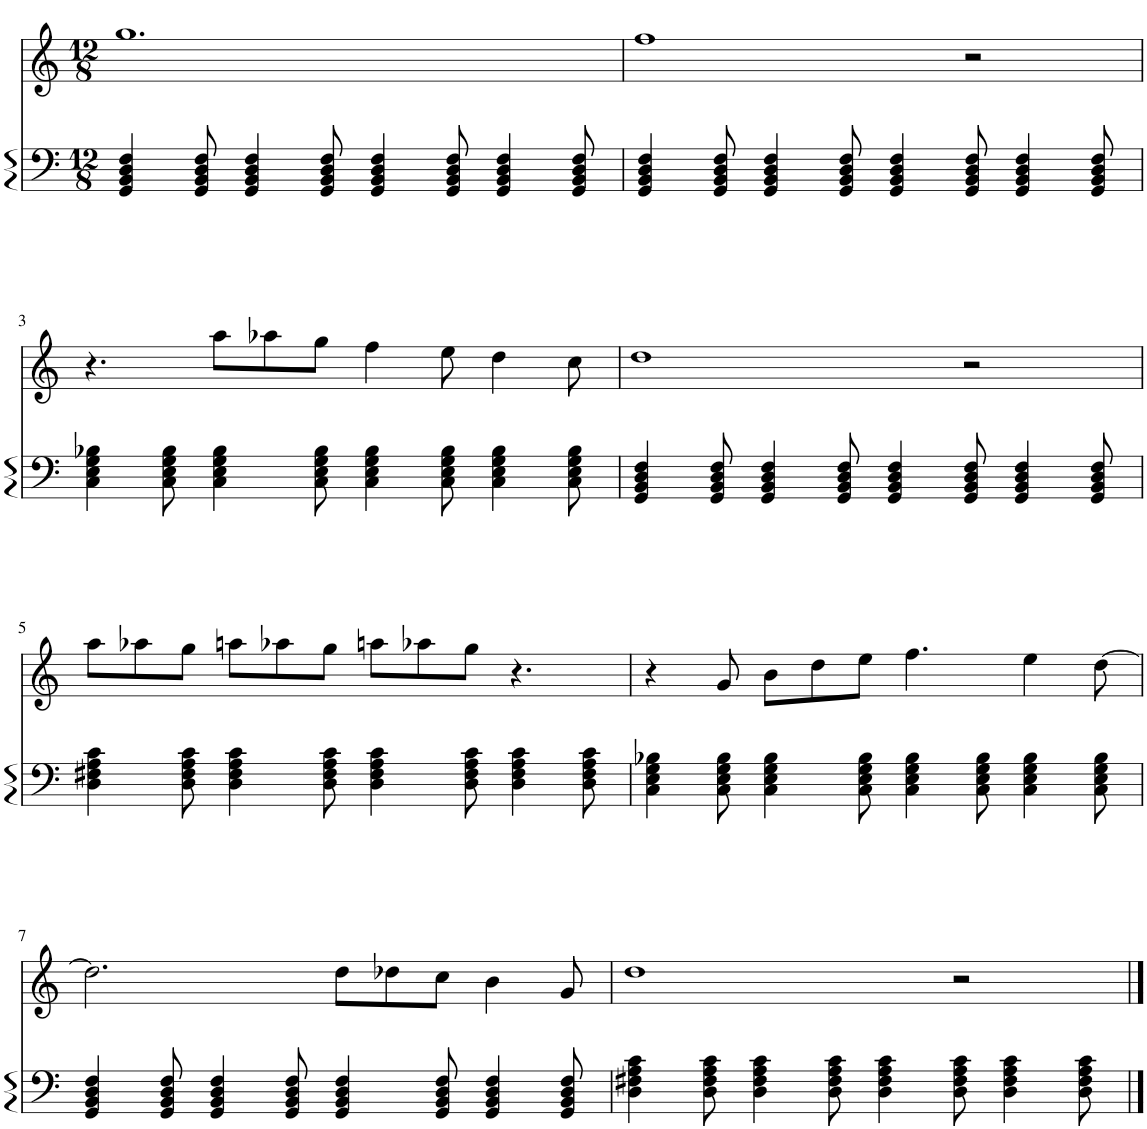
**kern	**kern
*part2	*part1
*staff2	*staff1
*I"Piano	*I"Harmonica
*I'Pno	*I'Hmca
*clefF4	*clefG2
*k[]	*k[]
*M12/8	*M12/8
=1	=1
4GG/ 4BB/ 4D/ 4F/	1.gg
8GG/ 8BB/ 8D/ 8F/	.
4GG/ 4BB/ 4D/ 4F/	.
8GG/ 8BB/ 8D/ 8F/	.
4GG/ 4BB/ 4D/ 4F/	.
8GG/ 8BB/ 8D/ 8F/	.
4GG/ 4BB/ 4D/ 4F/	.
8GG/ 8BB/ 8D/ 8F/	.
=2	=2
4GG/ 4BB/ 4D/ 4F/	1ff
8GG/ 8BB/ 8D/ 8F/	.
4GG/ 4BB/ 4D/ 4F/	.
8GG/ 8BB/ 8D/ 8F/	.
4GG/ 4BB/ 4D/ 4F/	.
8GG/ 8BB/ 8D/ 8F/	2r
4GG/ 4BB/ 4D/ 4F/	.
8GG/ 8BB/ 8D/ 8F/	.
!!LO:LB:g=z
=3	=3
4C\ 4E\ 4G\ 4B-X\	4.r
8C\ 8E\ 8G\ 8B-\	.
4C\ 4E\ 4G\ 4B-\	8aa\L
.	8aa-X\
8C\ 8E\ 8G\ 8B-\	8gg\J
4C\ 4E\ 4G\ 4B-\	4ff\
8C\ 8E\ 8G\ 8B-\	8ee\
4C\ 4E\ 4G\ 4B-\	4dd\
8C\ 8E\ 8G\ 8B-\	8cc\
=4	=4
4GG/ 4BB/ 4D/ 4F/	1dd
8GG/ 8BB/ 8D/ 8F/	.
4GG/ 4BB/ 4D/ 4F/	.
8GG/ 8BB/ 8D/ 8F/	.
4GG/ 4BB/ 4D/ 4F/	.
8GG/ 8BB/ 8D/ 8F/	2r
4GG/ 4BB/ 4D/ 4F/	.
8GG/ 8BB/ 8D/ 8F/	.
!!LO:LB:g=z
=5	=5
4D\ 4F#X\ 4A\ 4c\	8aa\L
.	8aa-X\
8D\ 8F#\ 8A\ 8c\	8gg\J
4D\ 4F#\ 4A\ 4c\	8aan\L
.	8aa-X\
8D\ 8F#\ 8A\ 8c\	8gg\J
4D\ 4F#\ 4A\ 4c\	8aan\L
.	8aa-X\
8D\ 8F#\ 8A\ 8c\	8gg\J
4D\ 4F#\ 4A\ 4c\	4.r
8D\ 8F#\ 8A\ 8c\	.
=6	=6
4C\ 4E\ 4G\ 4B-X\	4r
8C\ 8E\ 8G\ 8B-\	8g/
4C\ 4E\ 4G\ 4B-\	8b\L
.	8dd\
8C\ 8E\ 8G\ 8B-\	8ee\J
4C\ 4E\ 4G\ 4B-\	4.ff\
8C\ 8E\ 8G\ 8B-\	.
4C\ 4E\ 4G\ 4B-\	4ee\
8C\ 8E\ 8G\ 8B-\	[8dd\
!!LO:LB:g=z
=7	=7
4GG/ 4BB/ 4D/ 4F/	2.dd\]
8GG/ 8BB/ 8D/ 8F/	.
4GG/ 4BB/ 4D/ 4F/	.
8GG/ 8BB/ 8D/ 8F/	.
4GG/ 4BB/ 4D/ 4F/	8dd\L
.	8dd-X\
8GG/ 8BB/ 8D/ 8F/	8cc\J
4GG/ 4BB/ 4D/ 4F/	4b\
8GG/ 8BB/ 8D/ 8F/	8g/
=8	=8
4D\ 4F#X\ 4A\ 4c\	1dd
8D\ 8F#\ 8A\ 8c\	.
4D\ 4F#\ 4A\ 4c\	.
8D\ 8F#\ 8A\ 8c\	.
4D\ 4F#\ 4A\ 4c\	.
8D\ 8F#\ 8A\ 8c\	2r
4D\ 4F#\ 4A\ 4c\	.
8D\ 8F#\ 8A\ 8c\	.
==	==
*-	*-
